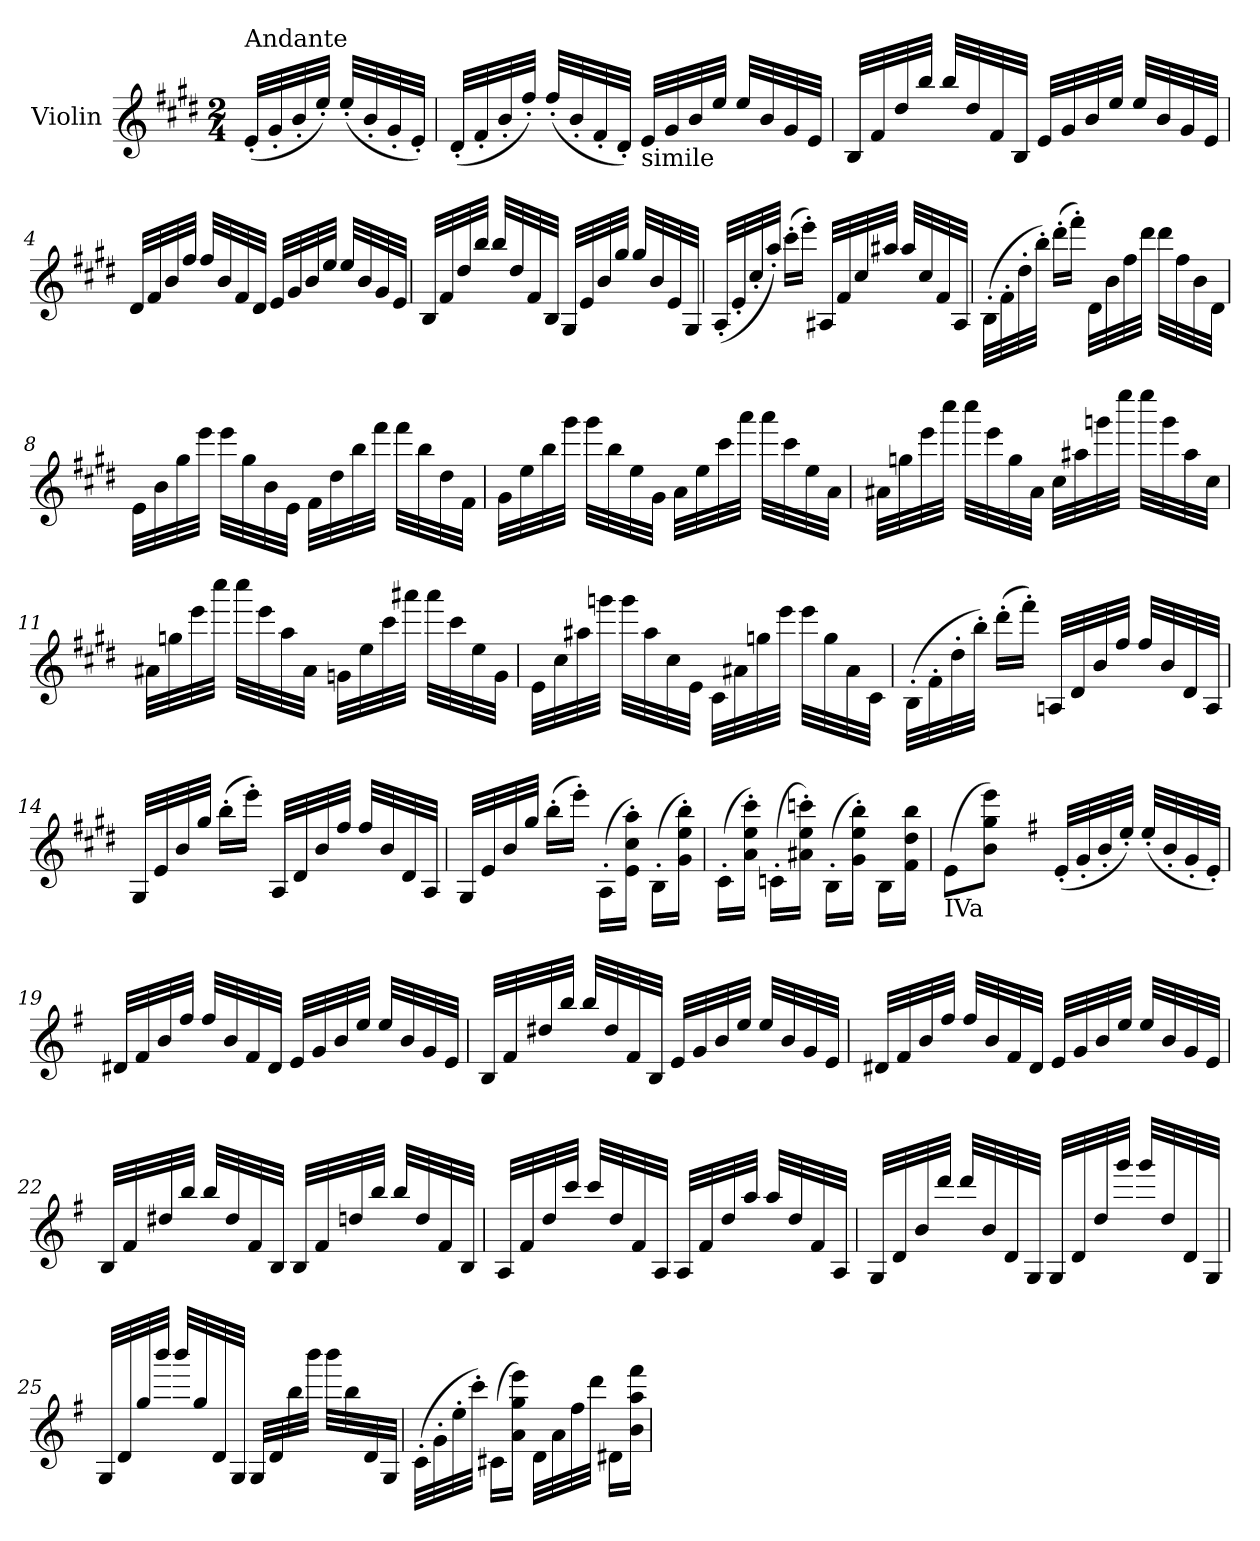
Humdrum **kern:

**kern
*part1
*staff1
*I"Violin
*I'Vln
*clefG2
*k[f#c#g#d#]
*E:
*M2/4
=1
!LO:TX:a:t=Andante
(32e'/LLL
32g#'/
32b'/
32ee'/JJJ)
(32ee'/LLL
32b'/
32g#'/
32e'/JJJ)
=2
(32d#'/LLL
32f#'/
32b'/
32ff#'/JJJ)
(32ff#'/LLL
32b'/
32f#'/
32d#'/JJJ)
!LO:TX:b:t=simile
32e/LLL
32g#/
32b/
32ee/JJJ
32ee/LLL
32b/
32g#/
32e/JJJ
=3
32B/LLL
32f#/
32dd#/
32bb/JJJ
32bb/LLL
32dd#/
32f#/
32B/JJJ
32e/LLL
32g#/
32b/
32ee/JJJ
32ee/LLL
32b/
32g#/
32e/JJJ
=4
32d#/LLL
32f#/
32b/
32ff#/JJJ
32ff#/LLL
32b/
32f#/
32d#/JJJ
32e/LLL
32g#/
32b/
32ee/JJJ
32ee/LLL
32b/
32g#/
32e/JJJ
!!LO:LB:g=z
=5
32B/LLL
32f#/
32dd#/
32bb/JJJ
32bb/LLL
32dd#/
32f#/
32B/JJJ
32G#/LLL
32e/
32b/
32gg#/JJJ
32gg#/LLL
32b/
32e/
32G#/JJJ
=6
(32A'/LLL
32e'/
32cc#'/
32aa'/JJJ)
(16ccc#'\LL
16eee'\JJ)
32A#X/LLL
32f#/
32cc#/
32aa#X/JJJ
32aa#/LLL
32cc#/
32f#/
32A#/JJJ
=7
(32B'\LLL
32f#'\
32dd#'\
32bb'\JJJ)
(16ddd#'\LL
16fff#'\JJ)
32d#\LLL
32b\
32ff#\
32ddd#\JJJ
32ddd#\LLL
32ff#\
32b\
32d#\JJJ
=8
32e\LLL
32b\
32gg#\
32eee\JJJ
32eee\LLL
32gg#\
32b\
32e\JJJ
32f#\LLL
32dd#\
32bb\
32fff#\JJJ
32fff#\LLL
32bb\
32dd#\
32f#\JJJ
!!LO:LB:g=z
=9
32g#\LLL
32ee\
32bb\
32ggg#\JJJ
32ggg#\LLL
32bb\
32ee\
32g#\JJJ
32a\LLL
32ee\
32ccc#\
32aaa\JJJ
32aaa\LLL
32ccc#\
32ee\
32a\JJJ
=10
32a#X\LLL
32ggn\
32eee\
32cccc#\JJJ
32cccc#\LLL
32eee\
32gg\
32a#\JJJ
32cc#\LLL
32aa#X\
32gggn\
32eeee\JJJ
32eeee\LLL
32ggg\
32aa#\
32cc#\JJJ
=11
32a#X\LLL
32ggn\
32eee\
32cccc#\JJJ
32cccc#\LLL
32eee\
32aa\
32a#\JJJ
32gn\LLL
32ee\
32ccc#\
32aaa#X\JJJ
32aaa#\LLL
32ccc#\
32ee\
32g\JJJ
=12
32e\LLL
32cc#\
32aa#X\
32gggn\JJJ
32ggg\LLL
32aa#\
32cc#\
32e\JJJ
32c#\LLL
32a#X\
32ggn\
32eee\JJJ
32eee\LLL
32gg\
32a#\
32c#\JJJ
!!LO:LB:g=z
=13
(32B'\LLL
32f#'\
32dd#'\
32bb'\JJJ)
(16ddd#'\LL
16fff#'\JJ)
32An/LLL
32d#/
32b/
32ff#/JJJ
32ff#/LLL
32b/
32d#/
32A/JJJ
=14
32G#/LLL
32e/
32b/
32gg#/JJJ
(16bb'\LL
16eee'\JJ)
32A/LLL
32d#/
32b/
32ff#/JJJ
32ff#/LLL
32b/
32d#/
32A/JJJ
=15
32G#/LLL
32e/
32b/
32gg#/JJJ
(16bb'\LL
16eee'\JJ)
(16A'\LL
16e\' 16cc#\' 16aa\'JJ)
(16B'\LL
16g#\' 16ee\' 16bb\'JJ)
=16
(16c#'\LL
16a\' 16ee\' 16ccc#\'JJ)
(16cn'\LL
16a#X\' 16ee\' 16cccn\'JJ)
(16B'\LL
16g#\' 16ee\' 16bb\'JJ)
16B\LL
16f#\ 16dd#\ 16bb\JJ
!!LO:LB:g=z
=17
!LO:TX:b:t=IVa
(8e\L
8b\ 8gg#\ 8eee\J)
=18-
*k[f#]
*G:
(32e'/LLL
32g'/
32b'/
32ee'/JJJ)
(32ee'/LLL
32b'/
32g'/
32e'/JJJ)
=19
32d#X/LLL
32f#/
32b/
32ff#/JJJ
32ff#/LLL
32b/
32f#/
32d#/JJJ
32e/LLL
32g/
32b/
32ee/JJJ
32ee/LLL
32b/
32g/
32e/JJJ
=20
32B/LLL
32f#/
32dd#X/
32bb/JJJ
32bb/LLL
32dd#/
32f#/
32B/JJJ
32e/LLL
32g/
32b/
32ee/JJJ
32ee/LLL
32b/
32g/
32e/JJJ
=21
32d#X/LLL
32f#/
32b/
32ff#/JJJ
32ff#/LLL
32b/
32f#/
32d#/JJJ
32e/LLL
32g/
32b/
32ee/JJJ
32ee/LLL
32b/
32g/
32e/JJJ
!!LO:LB:g=z
=22
32B/LLL
32f#/
32dd#X/
32bb/JJJ
32bb/LLL
32dd#/
32f#/
32B/JJJ
32B/LLL
32f#/
32ddn/
32bb/JJJ
32bb/LLL
32dd/
32f#/
32B/JJJ
=23
32A/LLL
32f#/
32dd/
32ccc/JJJ
32ccc/LLL
32dd/
32f#/
32A/JJJ
32A/LLL
32f#/
32dd/
32aa/JJJ
32aa/LLL
32dd/
32f#/
32A/JJJ
=24
32G/LLL
32d/
32b/
32ddd/JJJ
32ddd/LLL
32b/
32d/
32G/JJJ
32G/LLL
32d/
32dd/
32ggg/JJJ
32ggg/LLL
32dd/
32d/
32G/JJJ
=25
32G/LLL
32d/
32gg\
32bbb\JJJ
32bbb\LLL
32gg\
32d/
32G/JJJ
32G/LLL
32d/
32bb\
32bbb\JJJ
32bbb\LLL
32bb\
32d/
32G/JJJ
!!LO:LB:g=z
=26
(32c'\LLL
32g'\
32ee'\
32ccc'\JJJ)
(16c#X\LL
16a\ 16gg\ 16eee\JJ)
32d\LLL
32a\
32ff#\
32ddd\JJJ
16d#X\LL
16b\ 16aa\ 16fff#\JJ
=
*-
